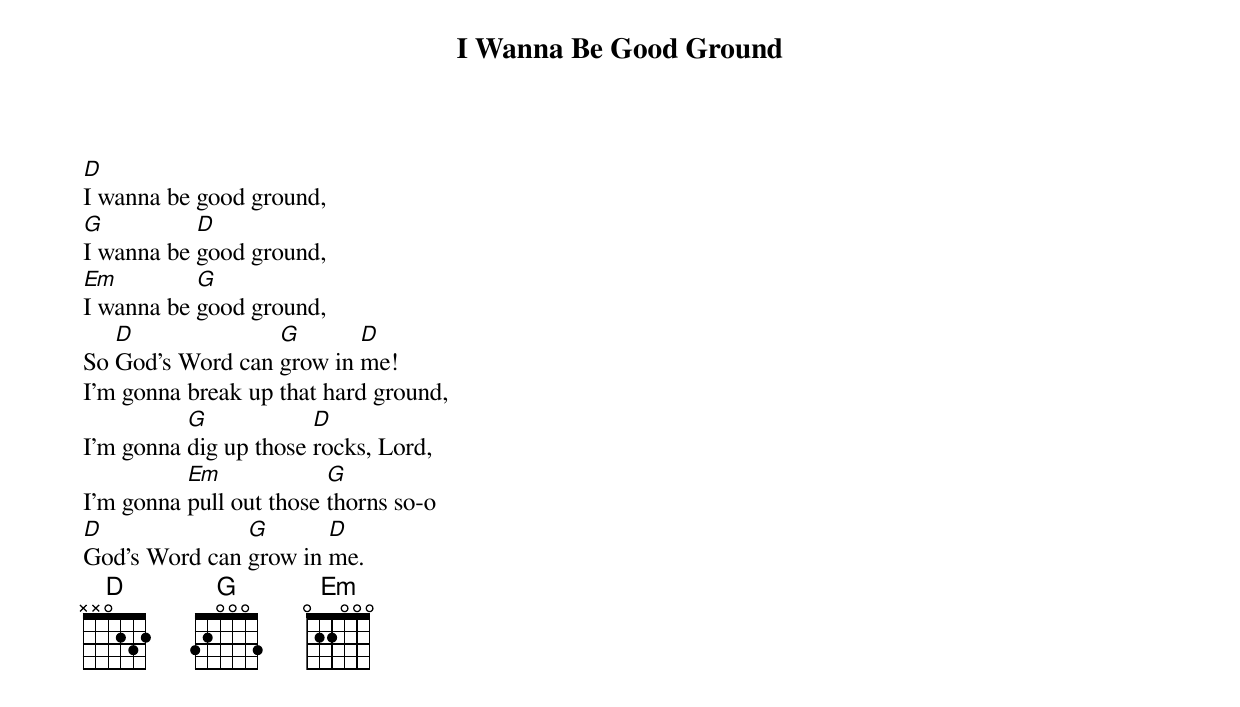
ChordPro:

{title: I Wanna Be Good Ground}


[D]I wanna be good ground,
[G]I wanna be [D]good ground,
[Em]I wanna be [G]good ground,
So [D]God's Word can [G]grow in [D]me!
I'm gonna break up that hard ground,
I'm gonna [G]dig up those [D]rocks, Lord,
I'm gonna [Em]pull out those [G]thorns so-o
[D]God's Word can [G]grow in [D]me.
